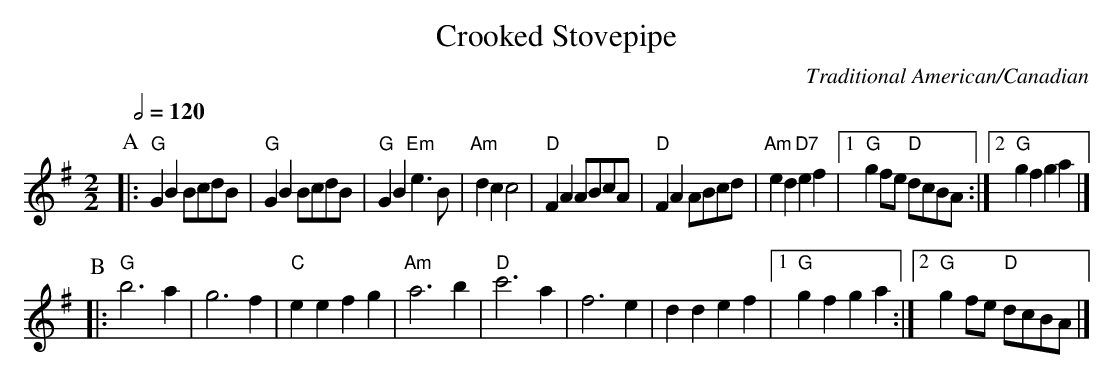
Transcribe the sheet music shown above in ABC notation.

X:1
T:Crooked Stovepipe
C:Traditional American/Canadian
Q:1/2=120
M:2/2
L:1/4
K:G
P:A
|: "G"GB B/c/d/B/ | "G"GB B/c/d/B/ | "G"GB "Em"e3/B/ | "Am"dc c2 |\
"D"FA A/B/c/A/ | "D"FA A/B/c/d/ | "Am"ed "D7"ef |1 "G"gf/e/ "D"d/c/B/A/ :|2 "G"gf ga |]
P:B
|: "G"b3a | g3f | "C"ee fg | "Am"a3 b |\
"D"c'3a | f3 e | dd ef |1 "G"gf ga :|2 "G"gf/e/ "D"d/c/B/A/ |]
